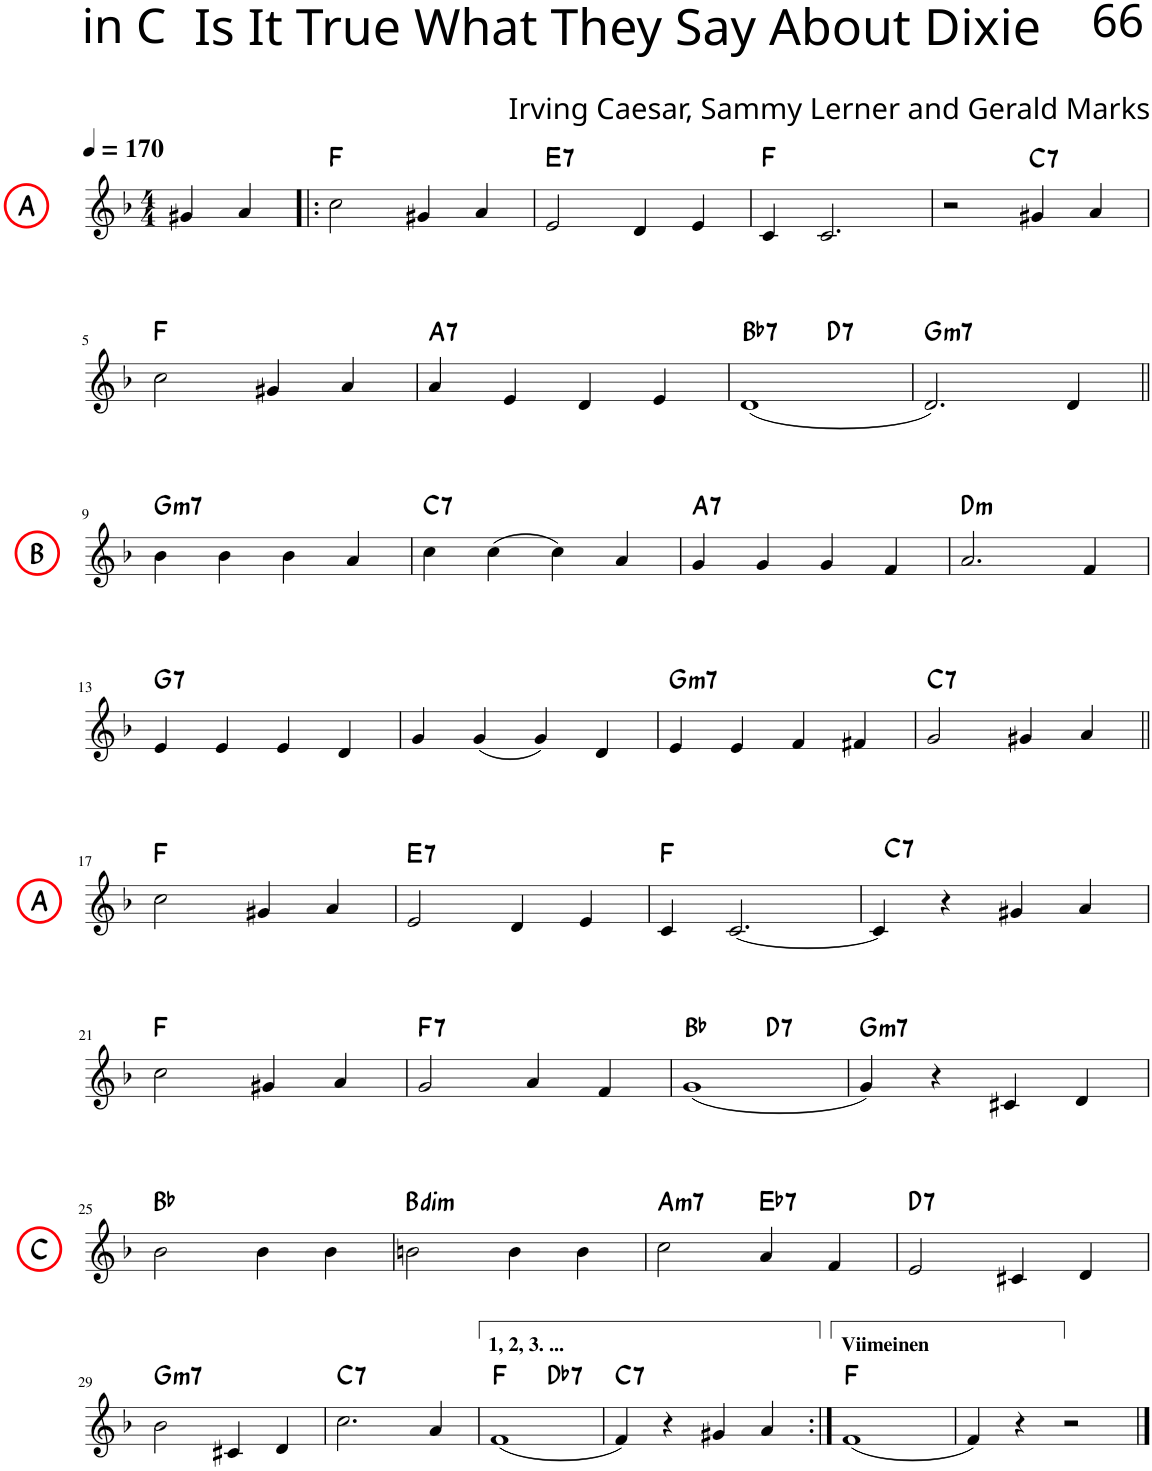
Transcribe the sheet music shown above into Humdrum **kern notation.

**kern	**harte
*part1	*part1
*staff1	*
*I"Piano	*
*I'Pno.	*
*clefG2	*
*k[b-]	*
*M4/4	*
*MM170	*
=	=
!LO:TX:a:B:t=A	!
4g#X/	.
4a/	.
=1!|:	=1!|:
2cc\	F:maj
4g#X/	.
4a/	.
=2	=2
!	!LO:H:kt=7
2e/	E:7
4d/	.
4e/	.
=3	=3
4c/	F:maj
2.c/	.
=4	=4
2r	.
!	!LO:H:kt=7
4g#X/	C:7
4a/	.
!!LO:LB:g=z
=5	=5
2cc\	F:maj
4g#X/	.
4a/	.
=6	=6
!	!LO:H:kt=7
4a/	A:7
4e/	.
4d/	.
4e/	.
=7	=7
!	!LO:H:kt=7
*^	*
(1d	2ryy	Bb:7
!	!	!LO:H:kt=7
.	2ryy	D:7
=8	=8	=8
!	!	!LO:H:kt=m7
*v	*v	*
2.d/)	G:min7
4d/	.
!!LO:LB:g=z
=9||	=9||
!LO:TX:a:B:t=B	!LO:H:kt=m7
4b-\	G:min7
4b-\	.
4b-\	.
4a/	.
=10	=10
!	!LO:H:kt=7
4cc\	C:7
(4cc\	.
4cc\)	.
4a/	.
=11	=11
!	!LO:H:kt=7
4g/	A:7
4g/	.
4g/	.
4f/	.
=12	=12
!	!LO:H:kt=m
2.a/	D:min
4f/	.
!!LO:LB:g=z
=13	=13
!	!LO:H:kt=7
4e/	G:7
4e/	.
4e/	.
4d/	.
=14	=14
4g/	.
(4g/	.
4g/)	.
4d/	.
=15	=15
!	!LO:H:kt=m7
4e/	G:min7
4e/	.
4f/	.
4f#X/	.
=16	=16
!	!LO:H:kt=7
2g/	C:7
4g#X/	.
4a/	.
!!LO:LB:g=z
=17||	=17||
!LO:TX:a:B:t=A	!
2cc\	F:maj
4g#X/	.
4a/	.
=18	=18
!	!LO:H:kt=7
2e/	E:7
4d/	.
4e/	.
=19	=19
4c/	F:maj
[2.c/	.
=20	=20
4c/]	.
4r	.
!	!LO:H:kt=7
4g#X/	C:7
4a/	.
!!LO:LB:g=z
=21	=21
2cc\	F:maj
4g#X/	.
4a/	.
=22	=22
!	!LO:H:kt=7
2g/	F:7
4a/	.
4f/	.
=23	=23
*^	*
(1g	2ryy	Bb:maj
!	!	!LO:H:kt=7
.	2ryy	D:7
=24	=24	=24
!	!	!LO:H:kt=m7
*v	*v	*
4g/)	G:min7
4r	.
4c#X/	.
4d/	.
!!LO:LB:g=z
=25	=25
!LO:TX:a:B:t=C	!
2b-\	Bb:maj
4b-\	.
4b-\	.
=26	=26
!	!LO:H:kt=dim
2bn\	B:dim
4b\	.
4b\	.
=27	=27
!	!LO:H:kt=m7
2cc\	A:min7
!	!LO:H:kt=7
4a/	Eb:7
4f/	.
=28	=28
!	!LO:H:kt=7
2e/	D:7
4c#X/	.
4d/	.
!!LO:LB:g=z
=29	=29
!	!LO:H:kt=m7
2b-\	G:min7
4c#X/	.
4d/	.
=30	=30
!	!LO:H:kt=7
2.cc\	C:7
4a/	.
=31	=31
*^	*
(1f	2ryy	F:maj
!	!	!LO:H:kt=7
.	2ryy	Db:7
=32	=32	=32
!	!	!LO:H:kt=7
*v	*v	*
4f/)	C:7
4r	.
4g#X/	.
4a/	.
=33:|!	=33:|!
(1f	F:maj
=34	=34
4f/)	.
4r	.
2r	.
==	==
*-	*-
